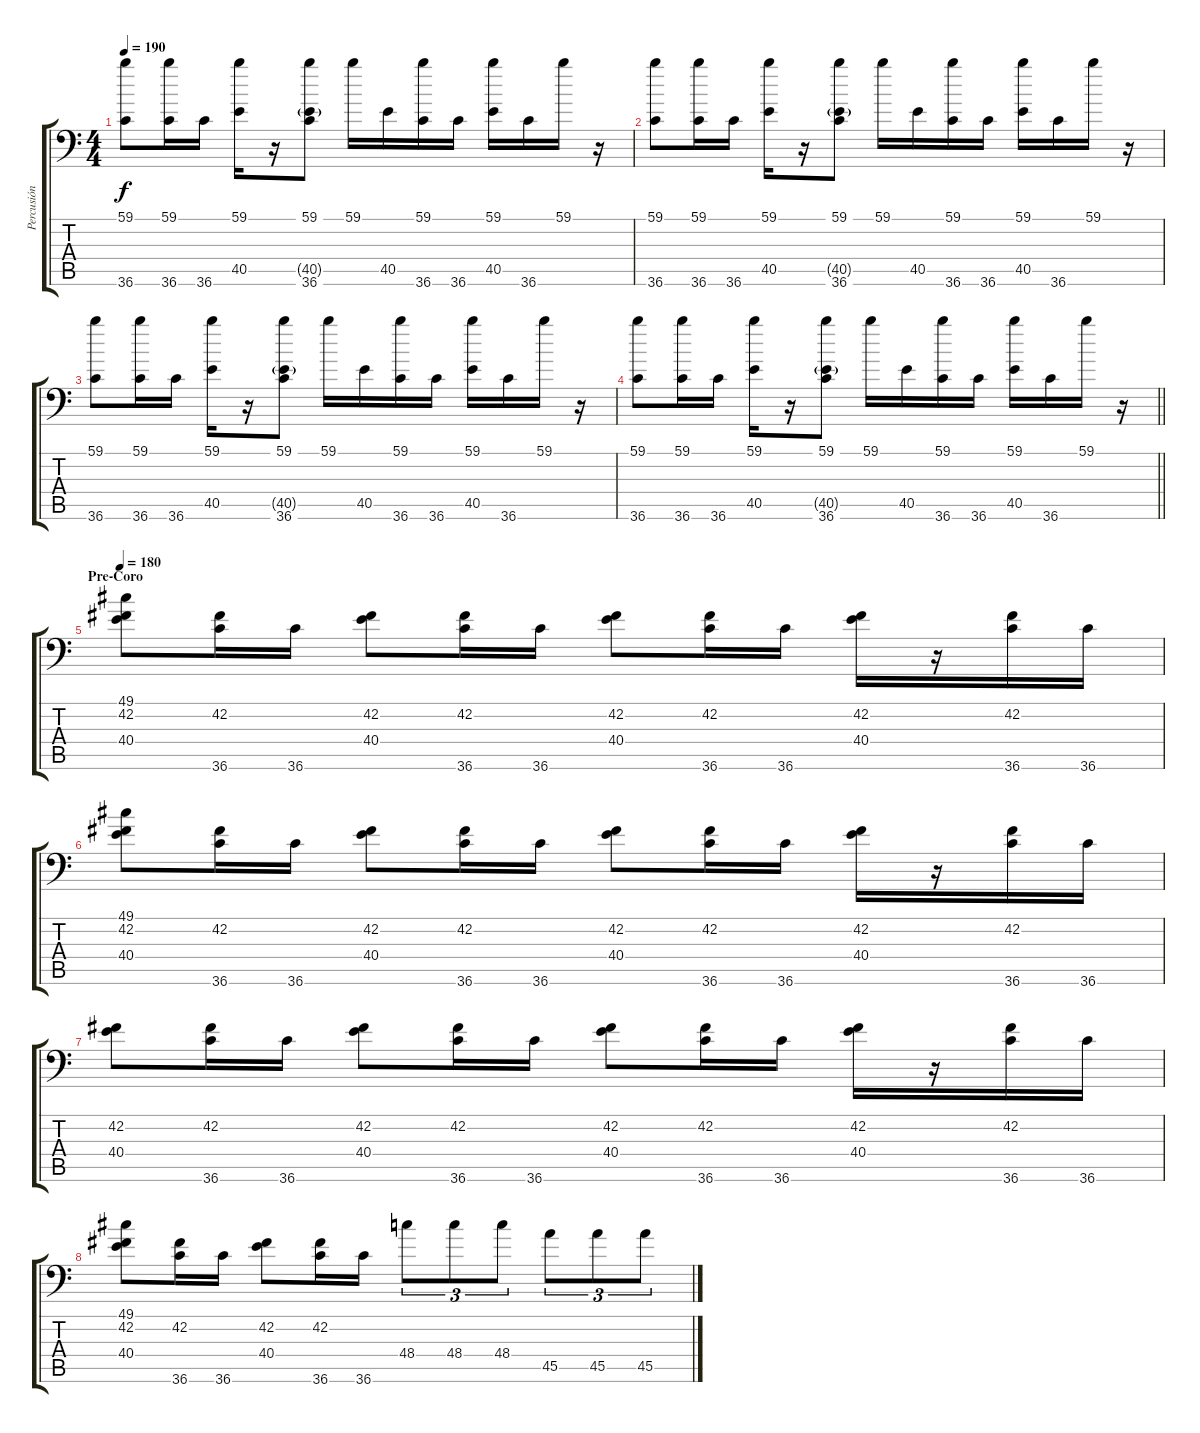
\track ("Percusión" "Percusión") {instrument tinklebell}
\staff {score tabs}
\tuning (C-1 C-1 C-1 C-1 C-1 C-1) {hide}
\ts (4 4)
\tempo 190
\clef f4
\ks c
(59.1 36.6).8{dy f} (59.1 36.6).16 36.6.16 (59.1 40.5).16 r.16 (59.1 40.5{g} 36.6).8 59.1.16 40.5.16 (59.1 36.6).16 36.6.16 (59.1 40.5).16 36.6.16 59.1.16 r.16 |
(59.1 36.6).8 (59.1 36.6).16 36.6.16 (59.1 40.5).16 r.16 (59.1 40.5{g} 36.6).8 59.1.16 40.5.16 (59.1 36.6).16 36.6.16 (59.1 40.5).16 36.6.16 59.1.16 r.16 |
(59.1 36.6).8 (59.1 36.6).16 36.6.16 (59.1 40.5).16 r.16 (59.1 40.5{g} 36.6).8 59.1.16 40.5.16 (59.1 36.6).16 36.6.16 (59.1 40.5).16 36.6.16 59.1.16 r.16 |
\barLineRight lightlight
(59.1 36.6).8 (59.1 36.6).16 36.6.16 (59.1 40.5).16 r.16 (59.1 40.5{g} 36.6).8 59.1.16 40.5.16 (59.1 36.6).16 36.6.16 (59.1 40.5).16 36.6.16 59.1.16 r.16 |
\section ("" "Pre-Coro")
\tempo 180
(49.1 42.2 40.4).8 (42.2 36.6).16 36.6.16 (42.2 40.4).8 (42.2 36.6).16 36.6.16 (42.2 40.4).8 (42.2 36.6).16 36.6.16 (42.2 40.4).16 r.16 (42.2 36.6).16 36.6.16 |
(49.1 42.2 40.4).8 (42.2 36.6).16 36.6.16 (42.2 40.4).8 (42.2 36.6).16 36.6.16 (42.2 40.4).8 (42.2 36.6).16 36.6.16 (42.2 40.4).16 r.16 (42.2 36.6).16 36.6.16 |
(42.2 40.4).8 (42.2 36.6).16 36.6.16 (42.2 40.4).8 (42.2 36.6).16 36.6.16 (42.2 40.4).8 (42.2 36.6).16 36.6.16 (42.2 40.4).16 r.16 (42.2 36.6).16 36.6.16 |
(49.1 42.2 40.4).8 (42.2 36.6).16 36.6.16 (42.2 40.4).8 (42.2 36.6).16 36.6.16 48.4.8{tu (3 2)} 48.4.8{tu (3 2)} 48.4.8{tu (3 2)} 45.5.8{tu (3 2)} 45.5.8{tu (3 2)} 45.5.8{tu (3 2)}
